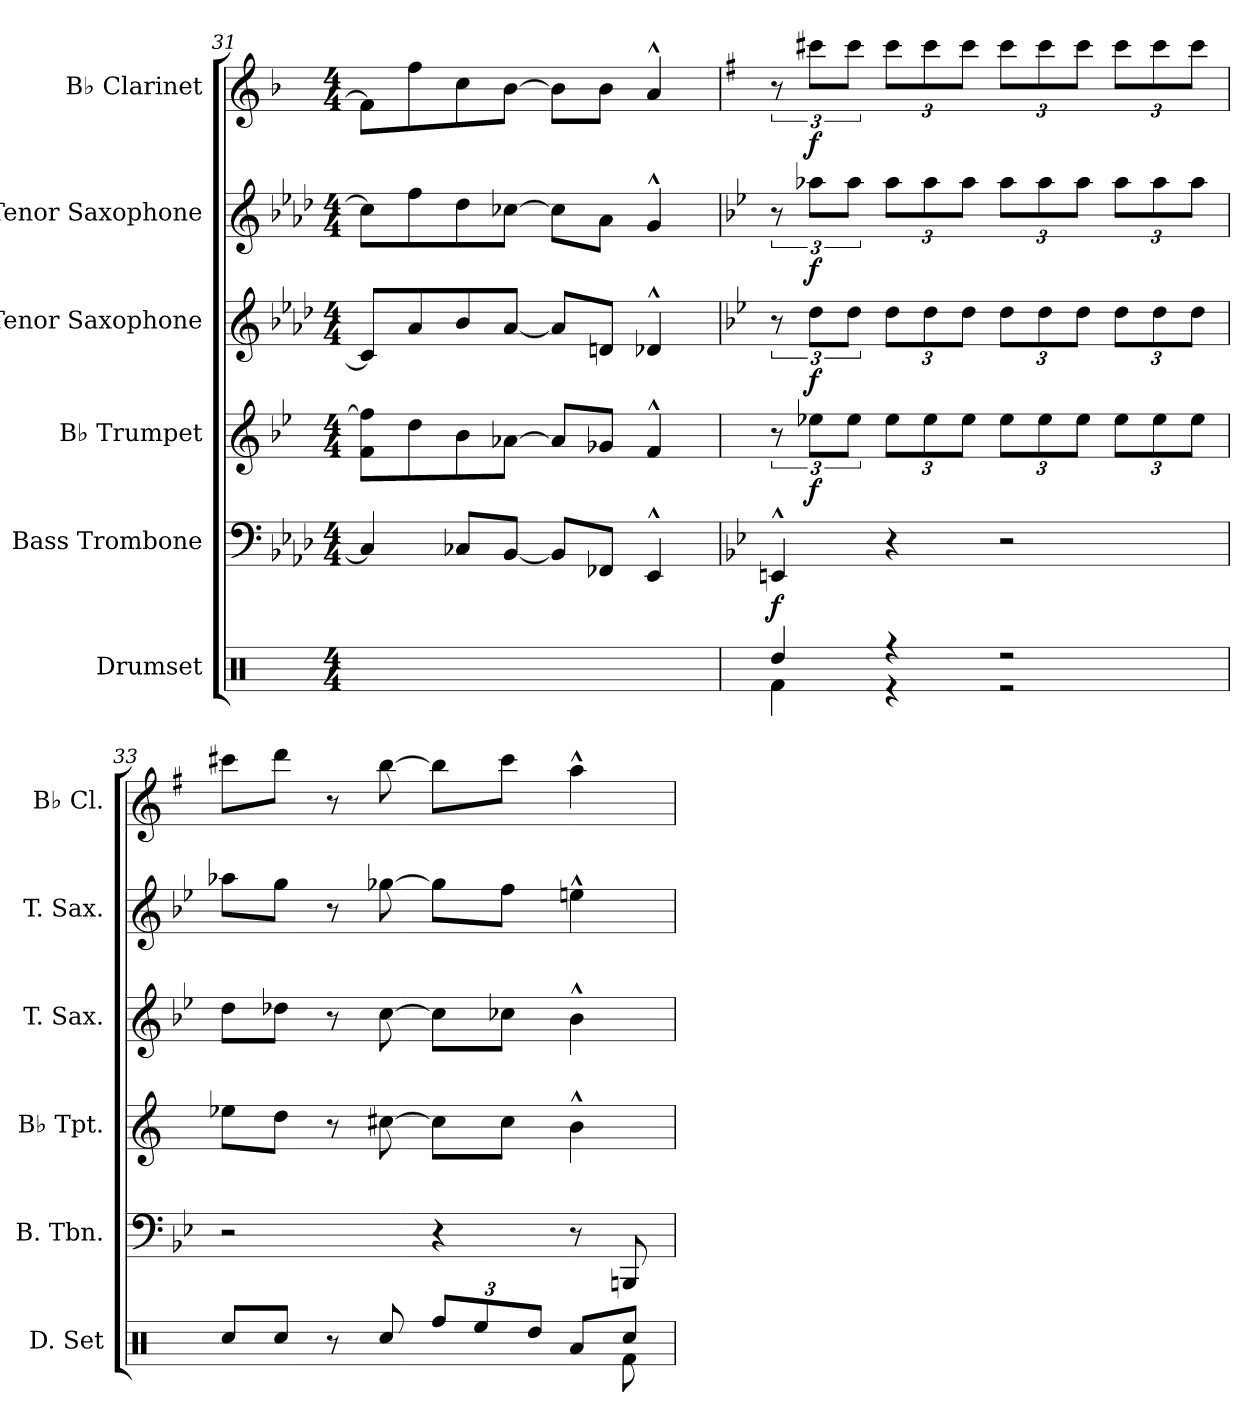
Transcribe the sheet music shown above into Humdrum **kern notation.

**kern	**kern	**dynam	**kern	**dynam	**kern	**dynam	**kern	**dynam	**kern	**dynam
*part6	*part5	*part5	*part4	*part4	*part3	*part3	*part2	*part2	*part1	*part1
*staff6	*staff5	*staff5	*staff4	*staff4	*staff3	*staff3	*staff2	*staff2	*staff1	*staff1
*I"Drumset	*I"Bass Trombone	*	*I"B♭ Trumpet	*	*I"Tenor Saxophone	*	*I"Tenor Saxophone	*	*I"B♭ Clarinet	*
*I'D. Set	*I'B. Tbn.	*	*I'B♭ Tpt.	*	*I'T. Sax.	*	*I'T. Sax.	*	*I'B♭ Cl.	*
!!LO:PB:g=z
*clefX	*clefF4	*	*clefG2	*	*clefG2	*	*clefG2	*	*clefG2	*
*	*	*	*ITrd1c2	*	*ITrd8c14	*	*ITrd8c14	*	*ITrd5c9	*
*k[]	*k[b-e-a-d-]	*	*k[b-e-a-d-]	*	*k[b-e-a-d-]	*	*k[b-e-a-d-]	*	*k[b-e-a-d-]	*
*M4/4	*M4/4	*	*M4/4	*	*M4/4	*	*M4/4	*	*M4/4	*
=31	=31	=31	=31	=31	=31	=31	=31	=31	=31	=31
4R	4C/]	.	8e-\ 8ee-\]L	.	8C/L]	.	8c\L]	.	8A-\L]	.
.	.	.	8cc\	.	8A-/	.	8f\	.	8a-\	.
4R	8C-X/L	.	8a-\	.	8B-/	.	8d-\	.	8e-\	.
.	[8BB-/J	.	[8g-X\J	.	[8A-/J	.	[8c-X\J	.	[8d-\J	.
4R	8BB-/L]	.	8g-/L]	.	8A-/L]	.	8c-\L]	.	8d-\L]	.
.	8FF-X/J	.	8f-X/J	.	8Dn/J	.	8A-\J	.	8d-\J	.
4R	4EE-^^/	.	4e-^^/	.	4D-X^^/	.	4G^^/	.	4c^^/	.
=32	=32	=32	=32	=32	=32	=32	=32	=32	=32	=32
*	*k[b-e-]	*	*k[b-e-]	*	*k[b-e-]	*	*k[b-e-]	*	*k[b-e-]	*
*	*	*	*	*	*	*	*	*	*MM123	*
*^	*	*	*	*	*	*	*	*	*	*
!	!	!	!LO:DY:b	!	!	!	!	!	!	!	!
4Rdd/	4Rf\	4EEn^^/	f	12r	.	12r	.	12r	.	12r	.
!	!	!	!	!	!LO:DY:b	!	!LO:DY:b	!	!LO:DY:b	!	!LO:DY:b
.	.	.	.	12dd-X\L	f	12d\L	f	12a-X\L	f	12een\L	f
.	.	.	.	12dd-\J	.	12d\J	.	12a-\J	.	12ee\J	.
*	*	*	*	*Xbrackettup	*	*Xbrackettup	*	*Xbrackettup	*	*Xbrackettup	*
4r	4r	4r	.	12dd-\L	.	12d\L	.	12a-\L	.	12ee\L	.
.	.	.	.	12dd-\	.	12d\	.	12a-\	.	12ee\	.
.	.	.	.	12dd-\J	.	12d\J	.	12a-\J	.	12ee\J	.
2r	2r	2r	.	12dd-\L	.	12d\L	.	12a-\L	.	12ee\L	.
.	.	.	.	12dd-\	.	12d\	.	12a-\	.	12ee\	.
.	.	.	.	12dd-\J	.	12d\J	.	12a-\J	.	12ee\J	.
.	.	.	.	12dd-\L	.	12d\L	.	12a-\L	.	12ee\L	.
.	.	.	.	12dd-\	.	12d\	.	12a-\	.	12ee\	.
.	.	.	.	12dd-\J	.	12d\J	.	12a-\J	.	12ee\J	.
=33	=33	=33	=33	=33	=33	=33	=33	=33	=33	=33	=33
8Rcc/L	2..ryy	2r	.	8dd-X\L	.	8d\L	.	8a-X\L	.	8een\L	.
8Rcc/J	.	.	.	8cc\J	.	8d-X\J	.	8g\J	.	8ff\J	.
8r	.	.	.	8r	.	8r	.	8r	.	8r	.
8Rcc/	.	.	.	[8bn\	.	[8c\	.	[8g-X\	.	[8dd\	.
*Xbrackettup	*	*	*	*	*	*	*	*	*	*	*
12Rff/L	.	4r	.	8b\L]	.	8c\L]	.	8g-\L]	.	8dd\L]	.
12Ree/	.	.	.	.	.	.	.	.	.	.	.
.	.	.	.	8b\J	.	8c-X\J	.	8f\J	.	8ee\J	.
12Rdd/J	.	.	.	.	.	.	.	.	.	.	.
8Ra/L	.	8r	.	4a^^\	.	4B-^^\	.	4en^^\	.	4cc^^\	.
8Rcc/J	8Rf\	8BBBn/	.	.	.	.	.	.	.	.	.
*v	*v	*	*	*	*	*	*	*	*	*	*
=	=	=	=	=	=	=	=	=	=	=
*-	*-	*-	*-	*-	*-	*-	*-	*-	*-	*-
